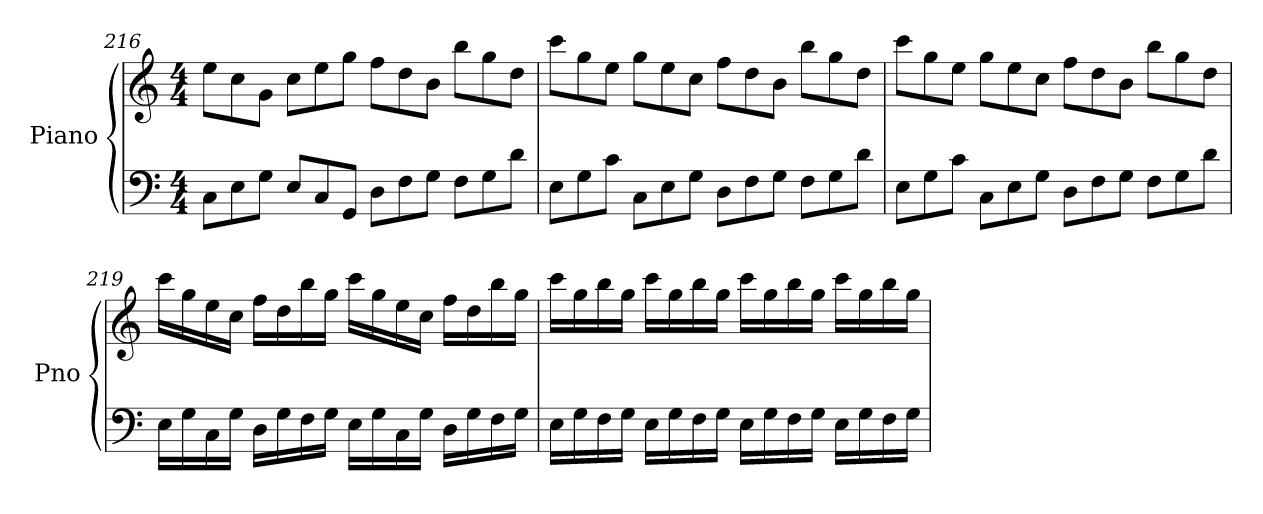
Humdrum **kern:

**kern	**kern	**dynam
*part1	*part1	*part1
*staff2	*staff1	*staff1/2
*I"Piano	*	*
*I'Pno	*	*
!!LO:PB:g=z
*clefF4	*clefG2	*
*k[]	*k[]	*
*M4/4	*M4/4	*
*Xtuplet	*Xtuplet	*
=216	=216	=216
12C\L	12ee\L	.
12E\	12cc\	.
12G\J	12g\J	.
12E/L	12cc\L	.
12C/	12ee\	.
12GG/J	12gg\J	.
12D\L	12ff\L	.
12F\	12dd\	.
12G\J	12b\J	.
12F\L	12bb\L	.
12G\	12gg\	.
12d\J	12dd\J	.
=217	=217	=217
!	!	!LO:DY:b
12E\L	12ccc\L	other-dynamics
12G\	12gg\	.
12c\J	12ee\J	.
12C\L	12gg\L	.
12E\	12ee\	.
12G\J	12cc\J	.
12D\L	12ff\L	.
12F\	12dd\	.
12G\J	12b\J	.
12F\L	12bb\L	.
12G\	12gg\	.
12d\J	12dd\J	.
=218	=218	=218
12E\L	12ccc\L	.
12G\	12gg\	.
12c\J	12ee\J	.
12C\L	12gg\L	.
12E\	12ee\	.
12G\J	12cc\J	.
12D\L	12ff\L	.
12F\	12dd\	.
12G\J	12b\J	.
12F\L	12bb\L	.
12G\	12gg\	.
12d\J	12dd\J	.
=219	=219	=219
!	!	!LO:DY:b
16E\LL	16ccc\LL	other-dynamics
16G\	16gg\	.
16C\	16ee\	.
16G\JJ	16cc\JJ	.
16D\LL	16ff\LL	.
16G\	16dd\	.
16F\	16bb\	.
16G\JJ	16gg\JJ	.
16E\LL	16ccc\LL	.
16G\	16gg\	.
16C\	16ee\	.
16G\JJ	16cc\JJ	.
16D\LL	16ff\LL	.
16G\	16dd\	.
16F\	16bb\	.
16G\JJ	16gg\JJ	.
!!LO:LB:g=z
=220	=220	=220
16E\LL	16ccc\LL	.
16G\	16gg\	.
16F\	16bb\	.
16G\JJ	16gg\JJ	.
16E\LL	16ccc\LL	.
16G\	16gg\	.
16F\	16bb\	.
16G\JJ	16gg\JJ	.
16E\LL	16ccc\LL	.
16G\	16gg\	.
16F\	16bb\	.
16G\JJ	16gg\JJ	.
16E\LL	16ccc\LL	.
16G\	16gg\	.
16F\	16bb\	.
16G\JJ	16gg\JJ	.
=	=	=
*-	*-	*-
